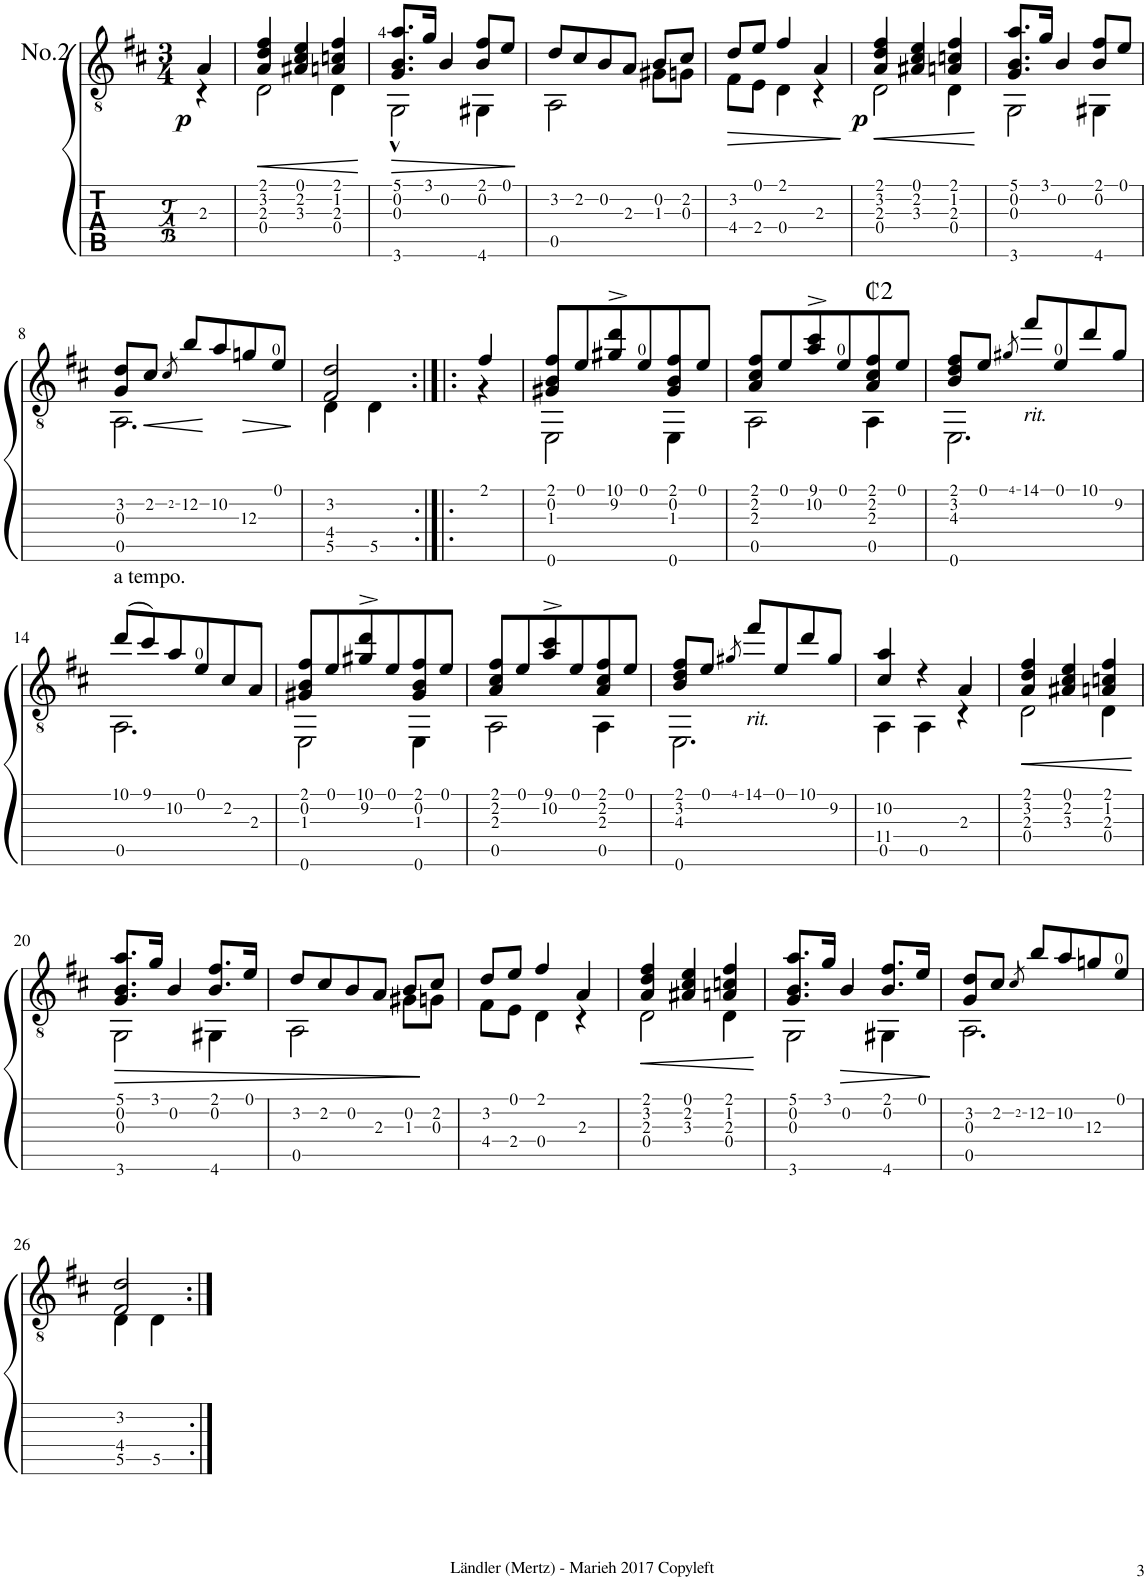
**kern	**kern	**dynam
*part2	*part1	*part1
*staff2	*staff1	*staff1
*I"Guitare classique [Tablature]	*I"Guitare classique	*
!!LO:PB:g=z
*stria6	*	*
*	*clefGv2	*
*k[f#c#]	*k[f#c#]	*
*M3/4	*M3/4	*
=1	=1	=1
*^	*^	*
!	!	!	!	!LO:DY:b
4A	4r	4A/	4r	p
=2	=2	=2	=2	=2
!	!	!	!	!LO:HP:b
4A 4d 4f#	2D	4A/ 4d/ 4f#/	2D\	<
4A#X 4c# 4e	.	4A#X/ 4c#/ 4e/	.	.
4An 4cn 4f#	4D	4An/ 4cn/ 4f#/	4D\	.
*v	*v	*	*	*
*	*v	*v	*
.	.	[
=3	=3	=3
*^	*	*
!	!	!	!LO:HP:b
*	*	*^	*
8.G\ 8.B\ 8.a\L	2GG	8.G/ 8.B/ 8.a/L	2GG^^\	>
16gJk	.	16g/Jk	.	.
4B	.	4B/	.	.
8B\ 8f#\L	4GG#X	8B/ 8f#/L	4GG#X\	.
8eJ	.	8e/J	.	.
*v	*v	*	*	*
*	*v	*v	*
.	.	]
=4	=4	=4
*^	*^	*
8dL	2AA	8d/L	2AA\	.
8c#J	.	8c#/	.	.
8BL	.	8B/	.	.
8AJ	.	8A/J	.	.
8BL	8G#XL	8B/L	8G#X\L	.
8c#J	8GnJ	8c#/J	8Gn\J	.
=5	=5	=5	=5	=5
!	!	!	!	!LO:HP:b
8dL	8F#L	8d/L	8F#\L	>
8eJ	8EJ	8e/J	8E\J	.
4f#	4D	4f#/	4D\	.
4A	4r	4A/	4r	.
*v	*v	*	*	*
*	*v	*v	*
.	.	]
=6	=6	=6
*^	*	*
!	!	!	!LO:HP:b
*	*	*^	*
!	!	!	!	!LO:DY:n=1:b
4A 4d 4f#	2D	4A/ 4d/ 4f#/	2D\	< p
4A#X 4c# 4e	.	4A#X/ 4c#/ 4e/	.	.
4An 4cn 4f#	4D	4An/ 4cn/ 4f#/	4D\	.
*v	*v	*	*	*
*	*v	*v	*
.	.	[
=7	=7	=7
*^	*^	*
8.G\ 8.B\ 8.a\L	2GG	8.G/ 8.B/ 8.a/L	2GG\	.
16gJk	.	16g/Jk	.	.
4B	.	4B/	.	.
8B\ 8f#\L	4GG#X	8B/ 8f#/L	4GG#X\	.
8eJ	.	8e/J	.	.
!!LO:LB:g=z	!!
=8	=8	=8	=8	=8
8G\ 8d\L	2.AA	8G/ 8d/L	2.AA\	.
!	!	!	!	!LO:HP:b
8c#J	.	8c#/J	.	<
qc#	.	8qc#/	.	.
8bL	.	8b/L	.	.
8aJ	.	8a/	.	[
!	!	!	!	!LO:HP:b
8gnL	.	8gn/	.	>
8eJ	.	8e/J	.	.
*v	*v	*	*	*
*	*v	*v	*
.	.	]
=9	=9	=9
*^	*^	*
2F# 2d	4D	2F#/ 2d/	4D\	.
.	4D	.	4D\	.
=10:|!|:	=10:|!|:	=10:|!|:	=10:|!|:	=10:|!|:
4f#	4r	4f#/	4r	.
=11	=11	=11	=11	=11
8G#X\ 8B\ 8f#\L	2EE	8G#X/ 8B/ 8f#/L	2EE\	.
8eJ	.	8e/	.	.
8g#X\ 8dd\L	.	8g#X/^ 8dd/^	.	.
8eJ	.	8e/	.	.
8G#\ 8B\ 8f#\L	4EE	8G#/ 8B/ 8f#/	4EE\	.
8eJ	.	8e/J	.	.
=12	=12	=12	=12	=12
8A\ 8c#\ 8f#\L	2AA	8A/ 8c#/ 8f#/L	2AA\	.
8eJ	.	8e/	.	.
8a\ 8cc#\L	.	8a/^ 8cc#/^	.	.
8eJ	.	8e/	.	.
!	!	!LO:TX:a:t=₵2	!	!
8A\ 8c#\ 8f#\L	4AA	8A/ 8c#/ 8f#/	4AA\	.
8eJ	.	8e/J	.	.
=13	=13	=13	=13	=13
8B\ 8d\ 8f#\L	2.EE	8B/ 8d/ 8f#/L	2.EE\	.
8eJ	.	8e/J	.	.
qg#X	.	8qg#X/	.	.
!	!	!LO:TX:b:i:t=rit.	!	!
8ff#L	.	8ff#/L	.	.
8eJ	.	8e/	.	.
8ddL	.	8dd/	.	.
8g#J	.	8g#/J	.	.
!!LO:LB:g=z	!!
=14	=14	=14	=14	=14
!	!	!LO:TX:a:t=a tempo.	!	!
(8ddL	2.AA	(8dd/L	2.AA\	.
8cc#J)	.	8cc#/)	.	.
8aL	.	8a/	.	.
8eJ	.	8e/	.	.
8c#L	.	8c#/	.	.
8AJ	.	8A/J	.	.
=15	=15	=15	=15	=15
8G#X\ 8B\ 8f#\L	2EE	8G#X/ 8B/ 8f#/L	2EE\	.
8eJ	.	8e/	.	.
8g#X\ 8dd\L	.	8g#X/^ 8dd/^	.	.
8eJ	.	8e/	.	.
8G#\ 8B\ 8f#\L	4EE	8G#/ 8B/ 8f#/	4EE\	.
8eJ	.	8e/J	.	.
=16	=16	=16	=16	=16
8A\ 8c#\ 8f#\L	2AA	8A/ 8c#/ 8f#/L	2AA\	.
8eJ	.	8e/	.	.
8a\ 8cc#\L	.	8a/^ 8cc#/^	.	.
8eJ	.	8e/	.	.
8A\ 8c#\ 8f#\L	4AA	8A/ 8c#/ 8f#/	4AA\	.
8eJ	.	8e/J	.	.
=17	=17	=17	=17	=17
8B\ 8d\ 8f#\L	2.EE	8B/ 8d/ 8f#/L	2.EE\	.
8eJ	.	8e/J	.	.
qg#X	.	8qg#X/	.	.
!	!	!LO:TX:b:i:t=rit.	!	!
8ff#L	.	8ff#/L	.	.
8eJ	.	8e/	.	.
8ddL	.	8dd/	.	.
8g#J	.	8g#/J	.	.
=18	=18	=18	=18	=18
4c# 4a	4AA	4c#/ 4a/	4AA\	.
4r	4AA	4r	4AA\	.
4A	4r	4A/	4r	.
=19	=19	=19	=19	=19
!	!	!	!	!LO:HP:b
4A 4d 4f#	2D	4A/ 4d/ 4f#/	2D\	<
4A#X 4c# 4e	.	4A#X/ 4c#/ 4e/	.	.
4An 4cn 4f#	4D	4An/ 4cn/ 4f#/	4D\	.
*v	*v	*	*	*
*	*v	*v	*
.	.	[
!!LO:LB:g=z
=20	=20	=20
*^	*	*
!	!	!	!LO:HP:b
*	*	*^	*
8.G\ 8.B\ 8.a\L	2GG	8.G/ 8.B/ 8.a/L	2GG\	>
16gJk	.	16g/Jk	.	.
4B	.	4B/	.	.
8.B\ 8.f#\L	4GG#X	8.B/ 8.f#/L	4GG#X\	.
16eJk	.	16e/Jk	.	.
=21	=21	=21	=21	=21
8dL	2AA	8d/L	2AA\	.
8c#J	.	8c#/	.	.
8BL	.	8B/	.	.
8AJ	.	8A/J	.	.
8BL	8G#XL	8B/L	8G#X\L	.
8c#J	8GnJ	8c#/J	8Gn\J	]
=22	=22	=22	=22	=22
8dL	8F#L	8d/L	8F#\L	.
8eJ	8EJ	8e/J	8E\J	.
4f#	4D	4f#/	4D\	.
4A	4r	4A/	4r	.
=23	=23	=23	=23	=23
!	!	!	!	!LO:HP:b
4A 4d 4f#	2D	4A/ 4d/ 4f#/	2D\	<
4A#X 4c# 4e	.	4A#X/ 4c#/ 4e/	.	.
4An 4cn 4f#	4D	4An/ 4cn/ 4f#/	4D\	.
*v	*v	*	*	*
*	*v	*v	*
.	.	[
=24	=24	=24
*^	*^	*
8.G\ 8.B\ 8.a\L	2GG	8.G/ 8.B/ 8.a/L	2GG\	.
16gJk	.	16g/Jk	.	.
!	!	!	!	!LO:HP:b
4B	.	4B/	.	>
8.B\ 8.f#\L	4GG#X	8.B/ 8.f#/L	4GG#X\	.
16eJk	.	16e/Jk	.	.
*v	*v	*	*	*
*	*v	*v	*
.	.	]
=25	=25	=25
*^	*^	*
8G\ 8d\L	2.AA	8G/ 8d/L	2.AA\	.
8c#J	.	8c#/J	.	.
qc#	.	8qc#/	.	.
8bL	.	8b/L	.	.
8aJ	.	8a/	.	.
8gnL	.	8gn/	.	.
8eJ	.	8e/J	.	.
!!LO:LB:g=z	!!
=26	=26	=26	=26	=26
2F# 2d	4D	2F#/ 2d/	4D\	.
.	4D	.	4D\	.
*v	*v	*	*	*
*	*v	*v	*
=:|!	=:|!	=:|!
*-	*-	*-
